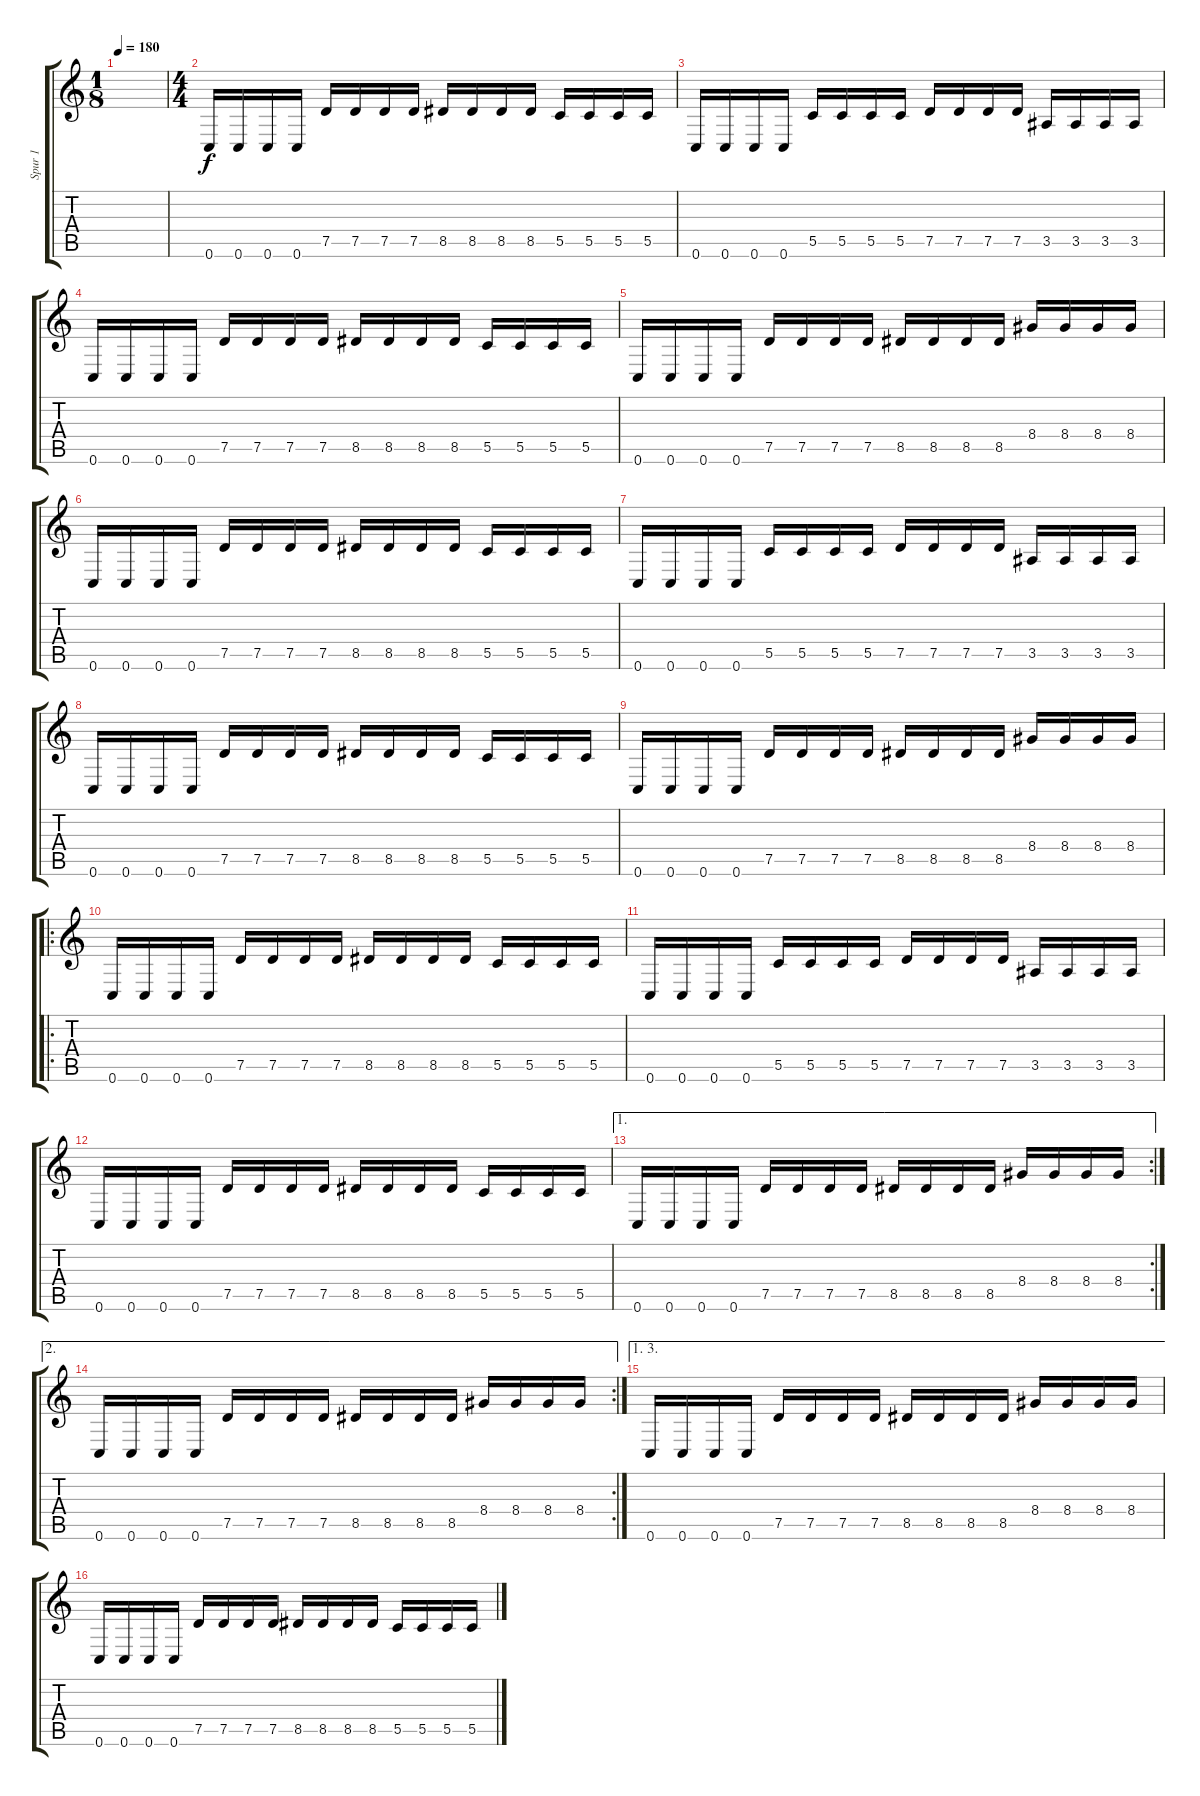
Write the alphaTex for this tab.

\track ("Spur 1" "Spur 1") {instrument distortionguitar}
\staff {score tabs}
\tuning (D4 A3 F3 C3 G2 C2) {hide}
\ts (1 8)
\tempo 180
\clef g2
\ks c
|
\ts (4 4)
0.6.16 0.6.16 0.6.16 0.6.16 7.5.16 7.5.16 7.5.16 7.5.16 8.5.16 8.5.16 8.5.16 8.5.16 5.5.16 5.5.16 5.5.16 5.5.16 |
0.6.16 0.6.16 0.6.16 0.6.16 5.5.16 5.5.16 5.5.16 5.5.16 7.5.16 7.5.16 7.5.16 7.5.16 3.5.16 3.5.16 3.5.16 3.5.16 |
0.6.16 0.6.16 0.6.16 0.6.16 7.5.16 7.5.16 7.5.16 7.5.16 8.5.16 8.5.16 8.5.16 8.5.16 5.5.16 5.5.16 5.5.16 5.5.16 |
0.6.16 0.6.16 0.6.16 0.6.16 7.5.16 7.5.16 7.5.16 7.5.16 8.5.16 8.5.16 8.5.16 8.5.16 8.4.16 8.4.16 8.4.16 8.4.16 |
0.6.16 0.6.16 0.6.16 0.6.16 7.5.16 7.5.16 7.5.16 7.5.16 8.5.16 8.5.16 8.5.16 8.5.16 5.5.16 5.5.16 5.5.16 5.5.16 |
0.6.16 0.6.16 0.6.16 0.6.16 5.5.16 5.5.16 5.5.16 5.5.16 7.5.16 7.5.16 7.5.16 7.5.16 3.5.16 3.5.16 3.5.16 3.5.16 |
0.6.16 0.6.16 0.6.16 0.6.16 7.5.16 7.5.16 7.5.16 7.5.16 8.5.16 8.5.16 8.5.16 8.5.16 5.5.16 5.5.16 5.5.16 5.5.16 |
0.6.16 0.6.16 0.6.16 0.6.16 7.5.16 7.5.16 7.5.16 7.5.16 8.5.16 8.5.16 8.5.16 8.5.16 8.4.16 8.4.16 8.4.16 8.4.16 |
\ro
0.6.16 0.6.16 0.6.16 0.6.16 7.5.16 7.5.16 7.5.16 7.5.16 8.5.16 8.5.16 8.5.16 8.5.16 5.5.16 5.5.16 5.5.16 5.5.16 |
0.6.16 0.6.16 0.6.16 0.6.16 5.5.16 5.5.16 5.5.16 5.5.16 7.5.16 7.5.16 7.5.16 7.5.16 3.5.16 3.5.16 3.5.16 3.5.16 |
0.6.16 0.6.16 0.6.16 0.6.16 7.5.16 7.5.16 7.5.16 7.5.16 8.5.16 8.5.16 8.5.16 8.5.16 5.5.16 5.5.16 5.5.16 5.5.16 |
\ae 1
\rc 2
0.6.16 0.6.16 0.6.16 0.6.16 7.5.16 7.5.16 7.5.16 7.5.16 8.5.16 8.5.16 8.5.16 8.5.16 8.4.16 8.4.16 8.4.16 8.4.16 |
\ae 2
\rc 2
0.6.16 0.6.16 0.6.16 0.6.16 7.5.16 7.5.16 7.5.16 7.5.16 8.5.16 8.5.16 8.5.16 8.5.16 8.4.16 8.4.16 8.4.16 8.4.16 |
\ae (1 3)
0.6.16 0.6.16 0.6.16 0.6.16 7.5.16 7.5.16 7.5.16 7.5.16 8.5.16 8.5.16 8.5.16 8.5.16 8.4.16 8.4.16 8.4.16 8.4.16 |
0.6.16 0.6.16 0.6.16 0.6.16 7.5.16 7.5.16 7.5.16 7.5.16 8.5.16 8.5.16 8.5.16 8.5.16 5.5.16 5.5.16 5.5.16 5.5.16
